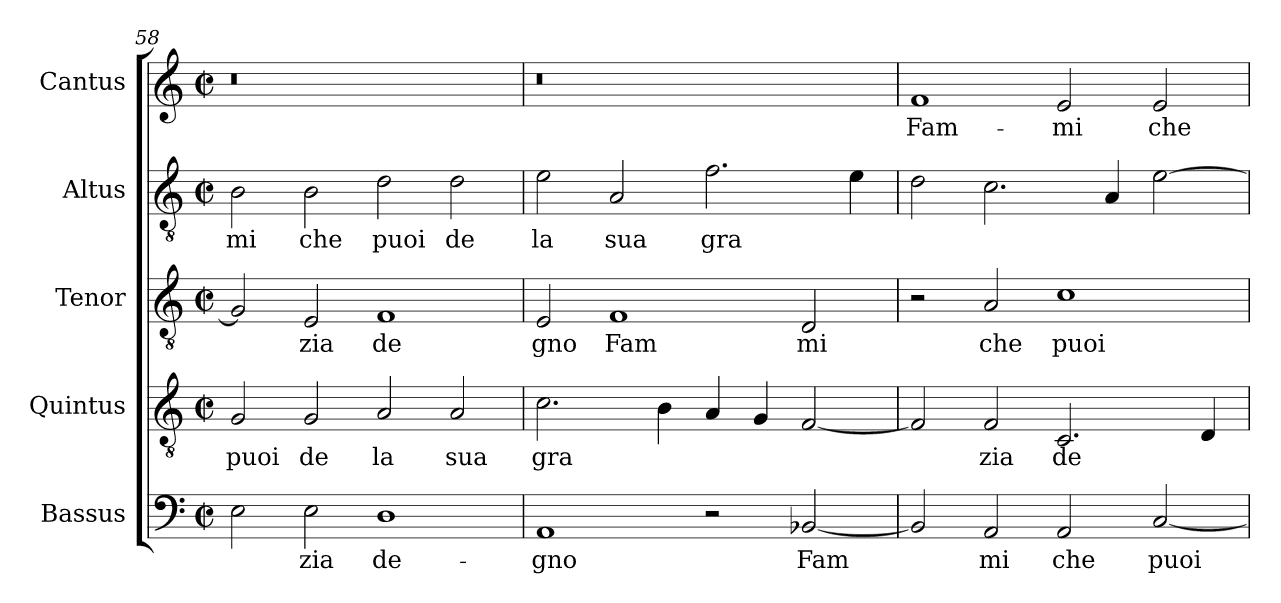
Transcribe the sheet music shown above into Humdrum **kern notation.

**kern	**text	**kern	**text	**kern	**text	**kern	**text	**kern	**text
*part5	*part5	*part4	*part4	*part3	*part3	*part2	*part2	*part1	*part1
*staff5	*staff5	*staff4	*staff4	*staff3	*staff3	*staff2	*staff2	*staff1	*staff1
*I"Bassus	*	*I"Quintus	*	*I"Tenor	*	*I"Altus	*	*I"Cantus	*
*clefF4	*	*clefGv2	*	*clefGv2	*	*clefGv2	*	*clefG2	*
*k[]	*	*k[]	*	*k[]	*	*k[]	*	*k[]	*
*C:	*	*C:	*	*C:	*	*C:	*	*C:	*
*M2/2	*	*M2/2	*	*M2/2	*	*M2/2	*	*M2/2	*
*met(c|)	*	*met(c|)	*	*met(c|)	*	*met(c|)	*	*met(c|)	*
=58	=58	=58	=58	=58	=58	=58	=58	=58	=58
!	!LO:LY:b:cj	!	!LO:LY:b:cj	!	!LO:LY:b:cj	!	!LO:LY:b:cj	!	!
2E\	--	2G/	puoi	2G/]	.	2B\	-mi	0r	.
!	!LO:LY:b:cj	!	!LO:LY:b:cj	!	!LO:LY:b:cj	!	!LO:LY:b:cj	!	!
2E\	-zia	2G/	de	2E/	zia	2B\	che	.	.
!	!LO:LY:b:cj	!	!LO:LY:b:cj	!	!LO:LY:b:cj	!	!LO:LY:b:cj	!	!
1D	de-	2A/	la	1F	de	2d\	puoi	.	.
!	!	!	!LO:LY:b:cj	!	!	!	!LO:LY:b:cj	!	!
.	.	2A/	sua	.	.	2d\	de	.	.
=59	=59	=59	=59	=59	=59	=59	=59	=59	=59
!	!LO:LY:b:cj	!	!LO:LY:b:cj	!	!LO:LY:b:cj	!	!LO:LY:b:cj	!	!
1AA	-gno	2.c\	gra-	2E/	gno	2e\	la	0r	.
!	!	!	!	!	!LO:LY:b:cj	!	!LO:LY:b:cj	!	!
.	.	.	.	1F	Fam	2A/	sua	.	.
!	!	!	!LO:LY:b:cj	!	!	!	!	!	!
.	.	4B\	--	.	.	.	.	.	.
!	!	!	!LO:LY:b:cj	!	!	!	!LO:LY:b:cj	!	!
2r	.	4A/	--	.	.	2.f\	gra-	.	.
!	!	!	!LO:LY:b:cj	!	!	!	!	!	!
.	.	4G/	--	.	.	.	.	.	.
!	!LO:LY:b:cj	!	!LO:LY:b:cj	!	!LO:LY:b:cj	!	!	!	!
[<2BB-X/	Fam-	[<2F/	--	2D/	mi	.	.	.	.
!	!	!	!	!	!	!	!LO:LY:b:cj	!	!
.	.	.	.	.	.	4e\	--	.	.
=60	=60	=60	=60	=60	=60	=60	=60	=60	=60
!	!LO:LY:b:cj	!	!LO:LY:b:cj	!	!	!	!LO:LY:b:cj	!	!LO:LY:b:cj
2BB-/]	--	2F/]	--	2r	.	2d\	--	1f	Fam-
!	!LO:LY:b:cj	!	!LO:LY:b:cj	!	!LO:LY:b:cj	!	!LO:LY:b:cj	!	!
2AA/	-mi	2F/	-zia	2A/	che	2.c\	--	.	.
!	!LO:LY:b:cj	!	!LO:LY:b:cj	!	!LO:LY:b:cj	!	!	!	!LO:LY:b:cj
2AA/	che	2.C/	de-	1c	puoi	.	.	2e/	-mi
!	!	!	!	!	!	!	!LO:LY:b:cj	!	!
.	.	.	.	.	.	4A/	--	.	.
!	!LO:LY:b:cj	!	!	!	!	!	!LO:LY:b:cj	!	!LO:LY:b:cj
[<2C/	puoi	.	.	.	.	[<2e\	--	2e/	che
!	!	!	!LO:LY:b:cj	!	!	!	!	!	!
.	.	4D/	--	.	.	.	.	.	.
=	=	=	=	=	=	=	=	=	=
*-	*-	*-	*-	*-	*-	*-	*-	*-	*-
